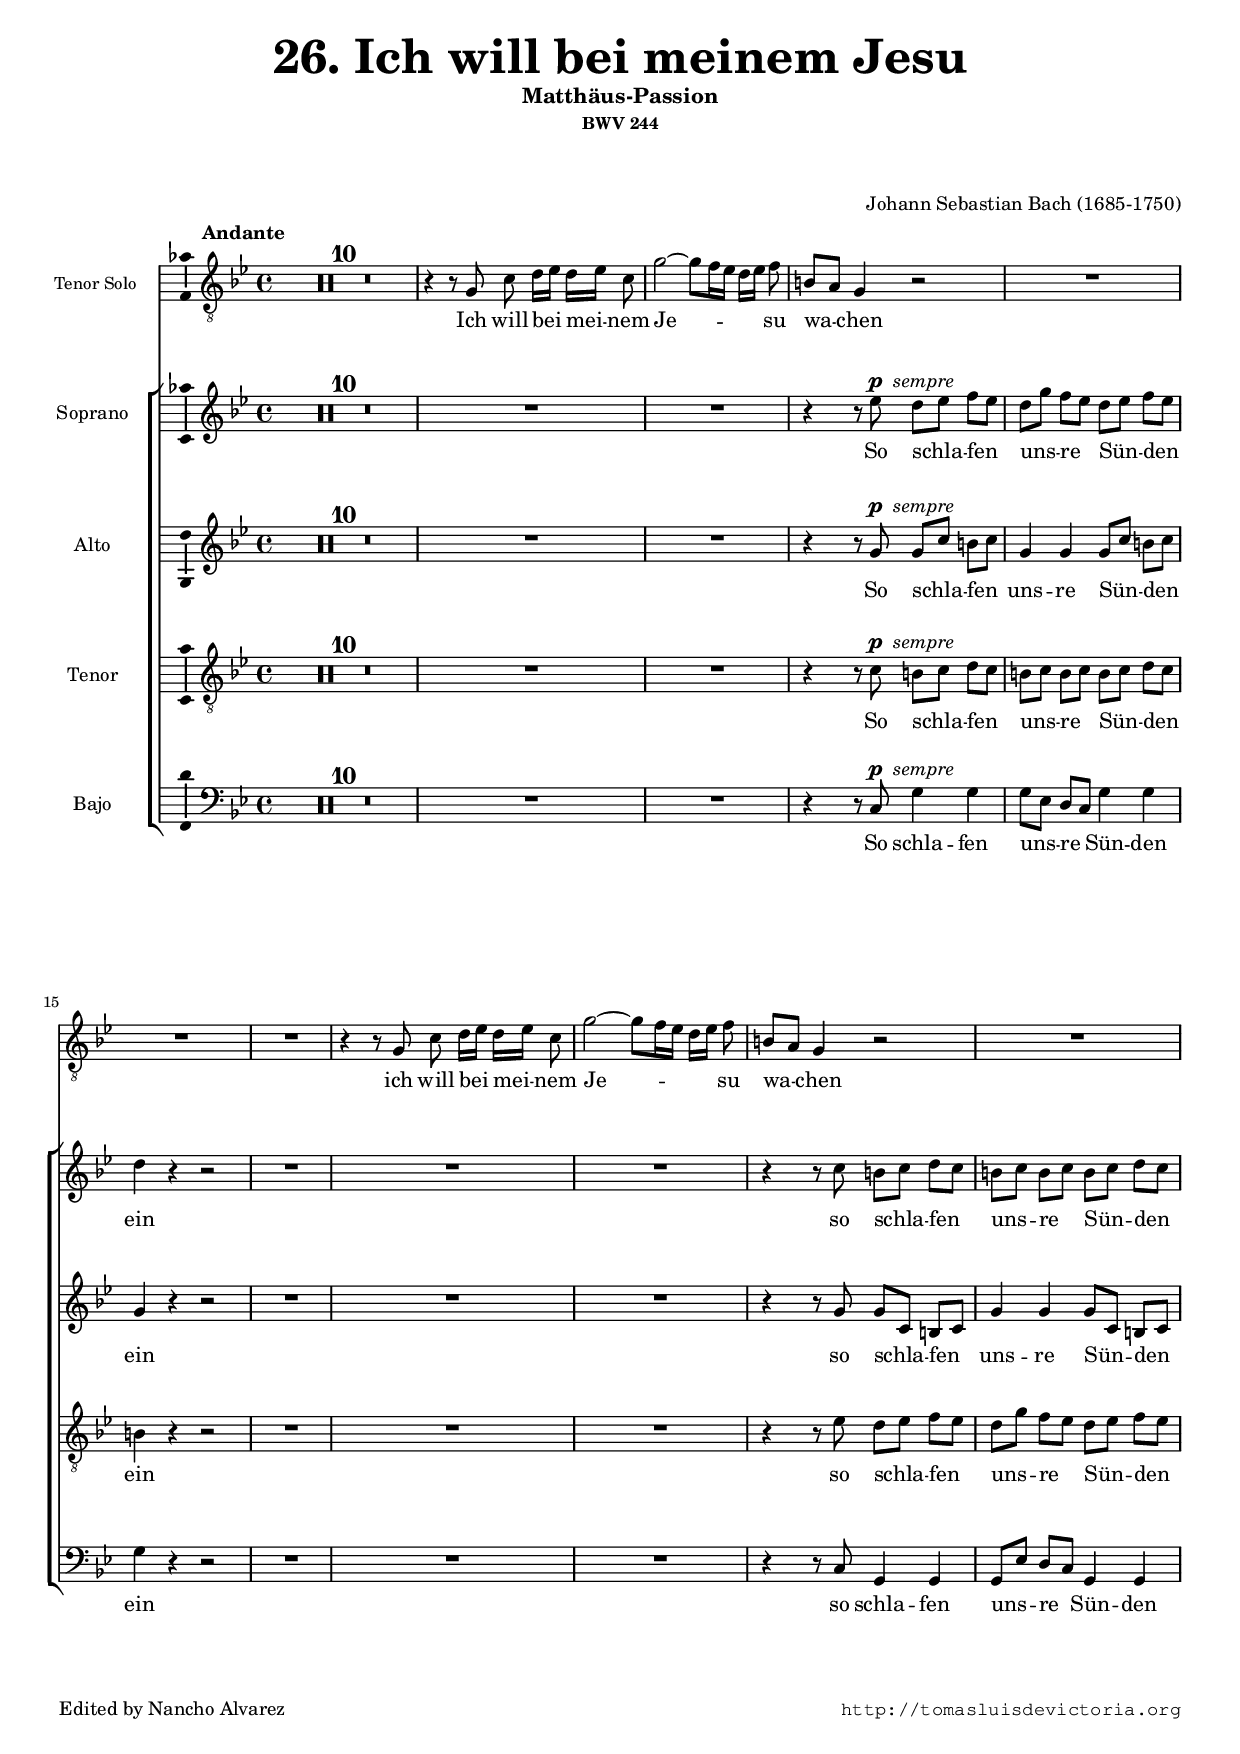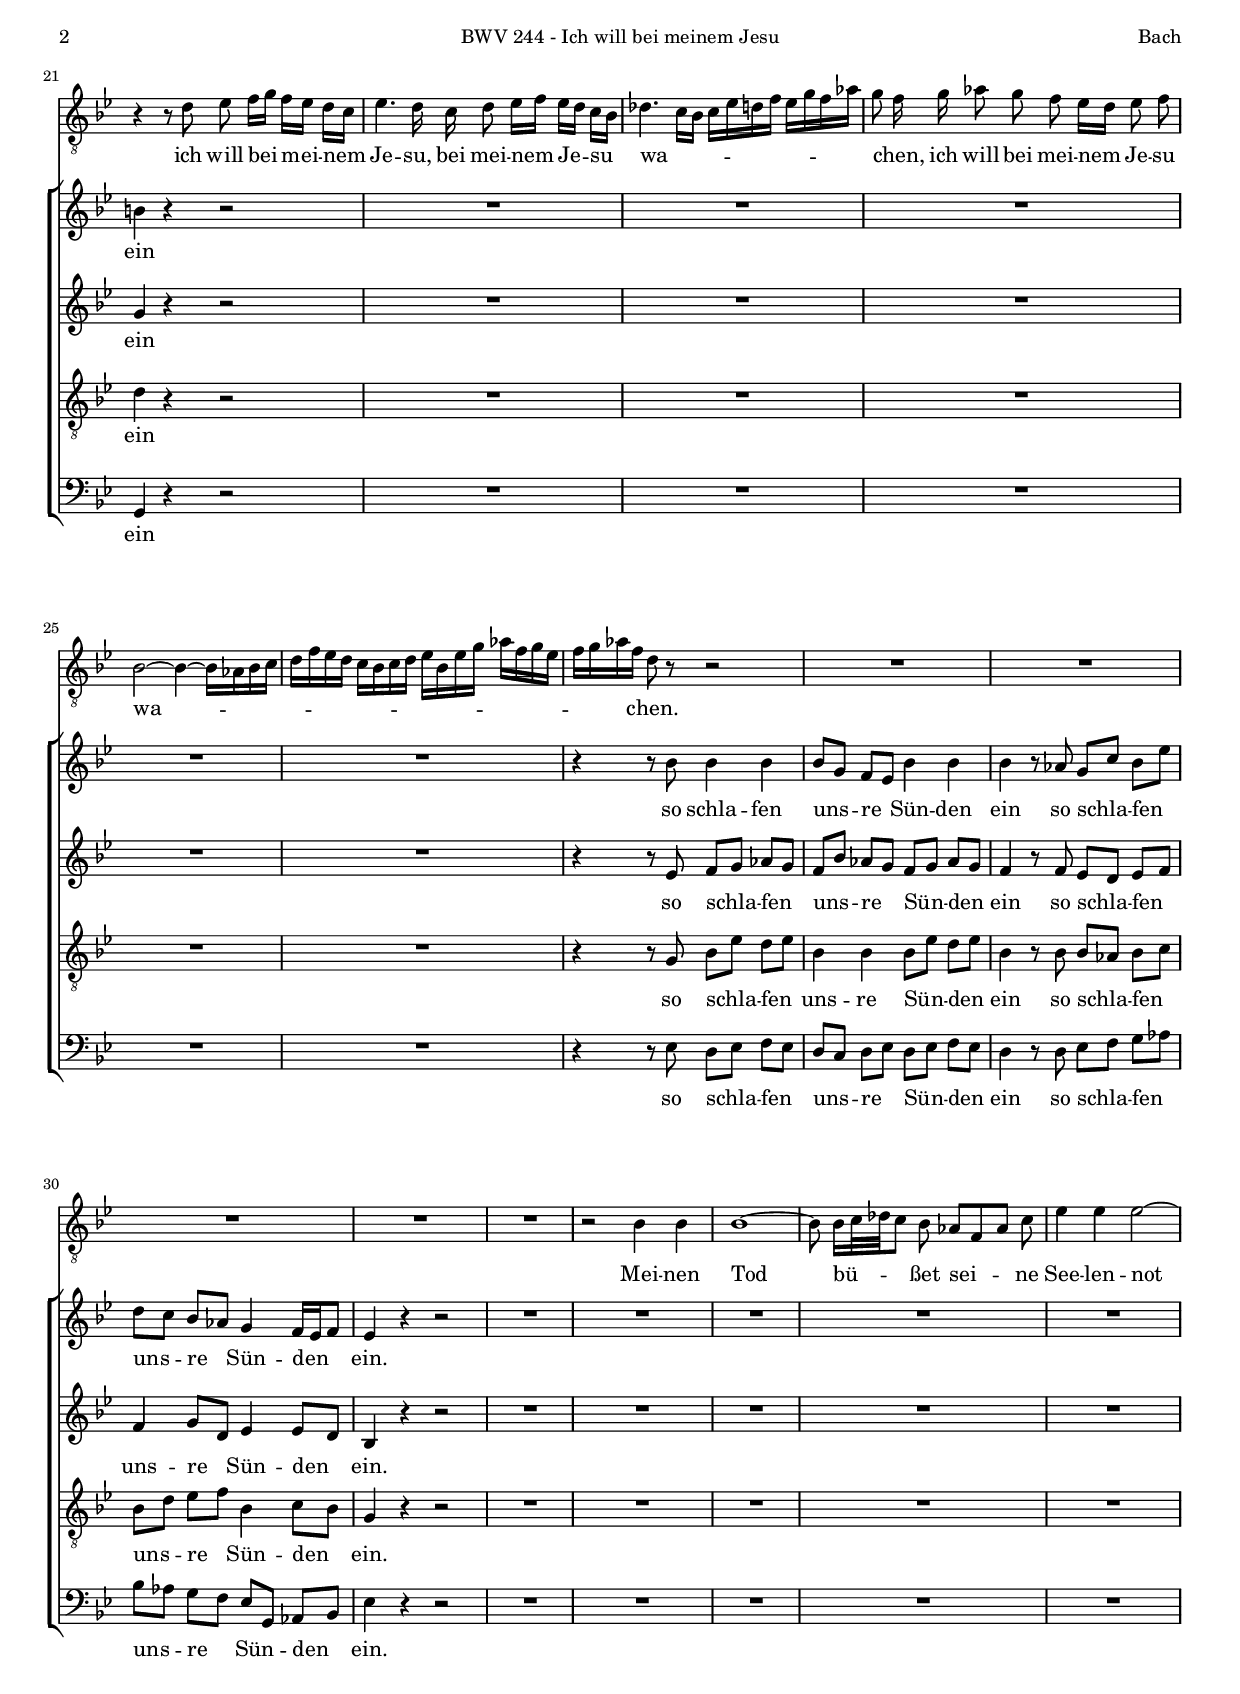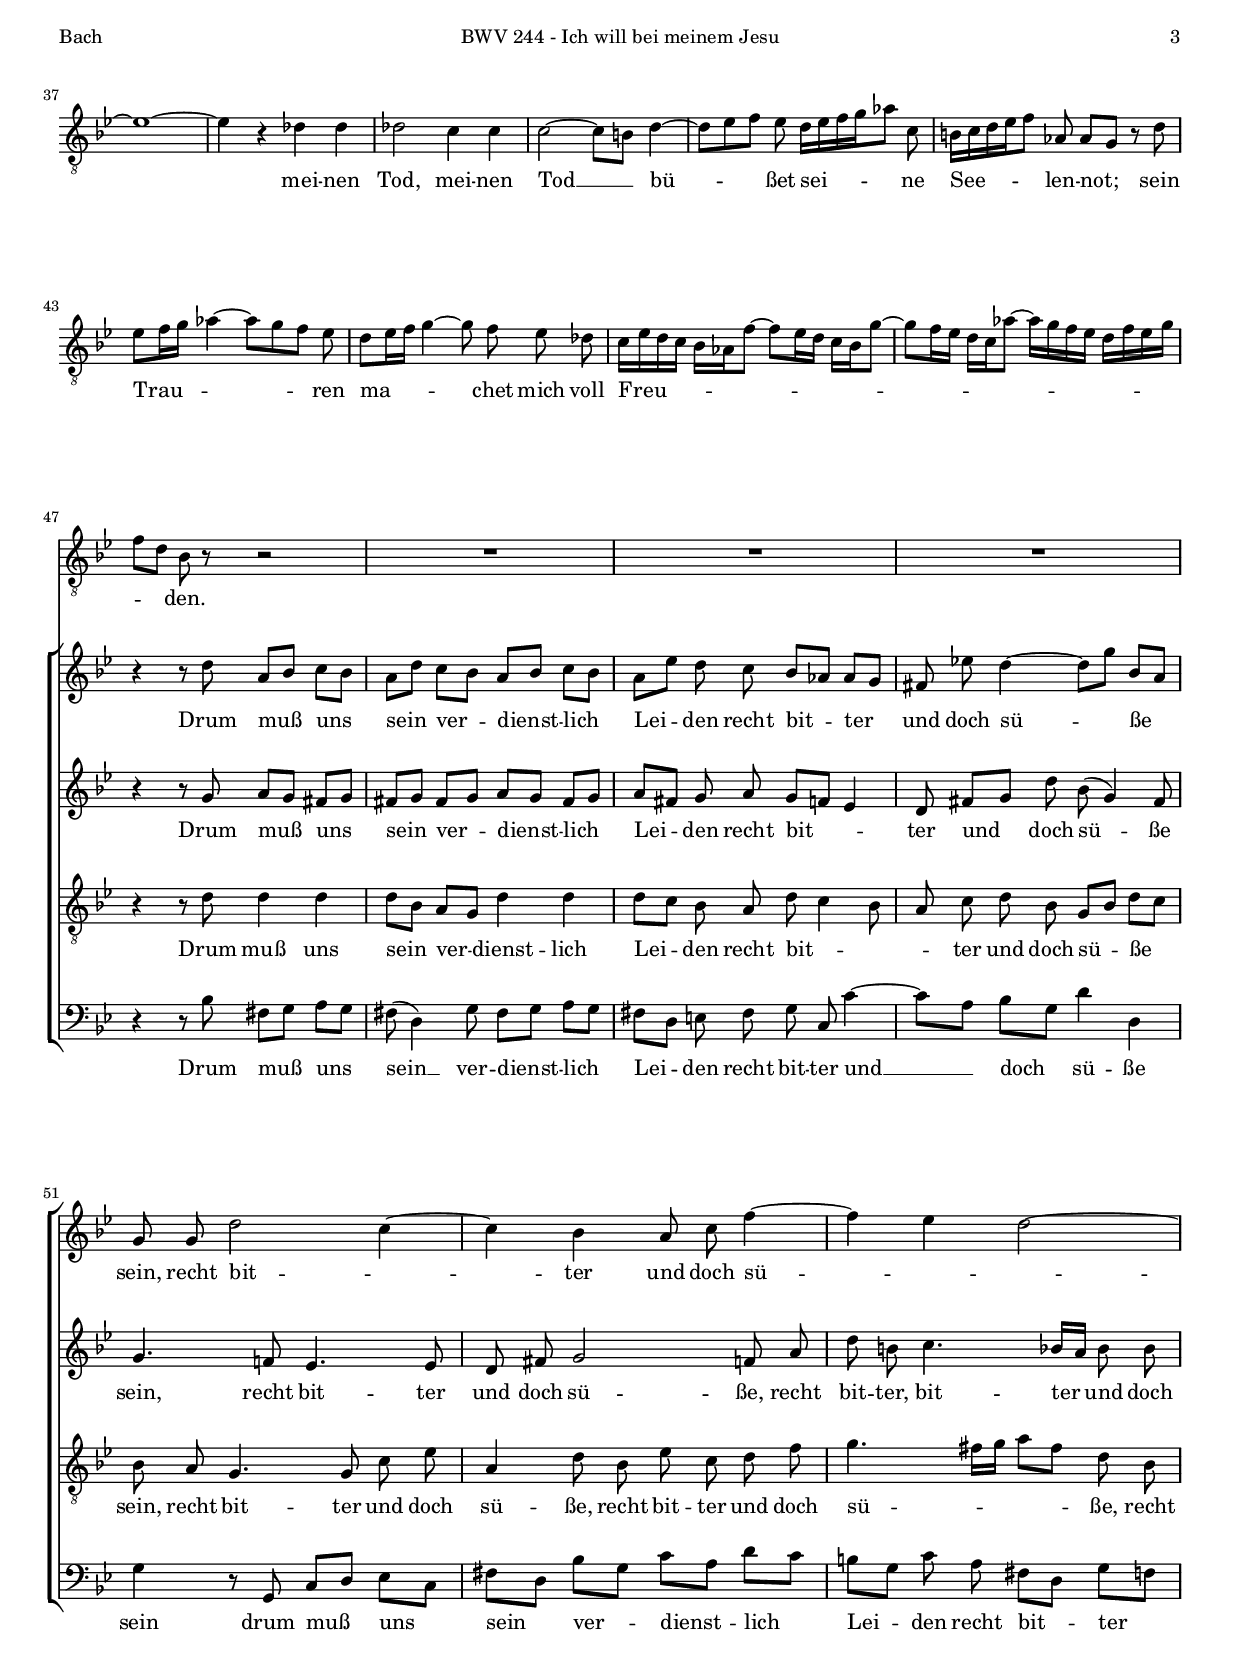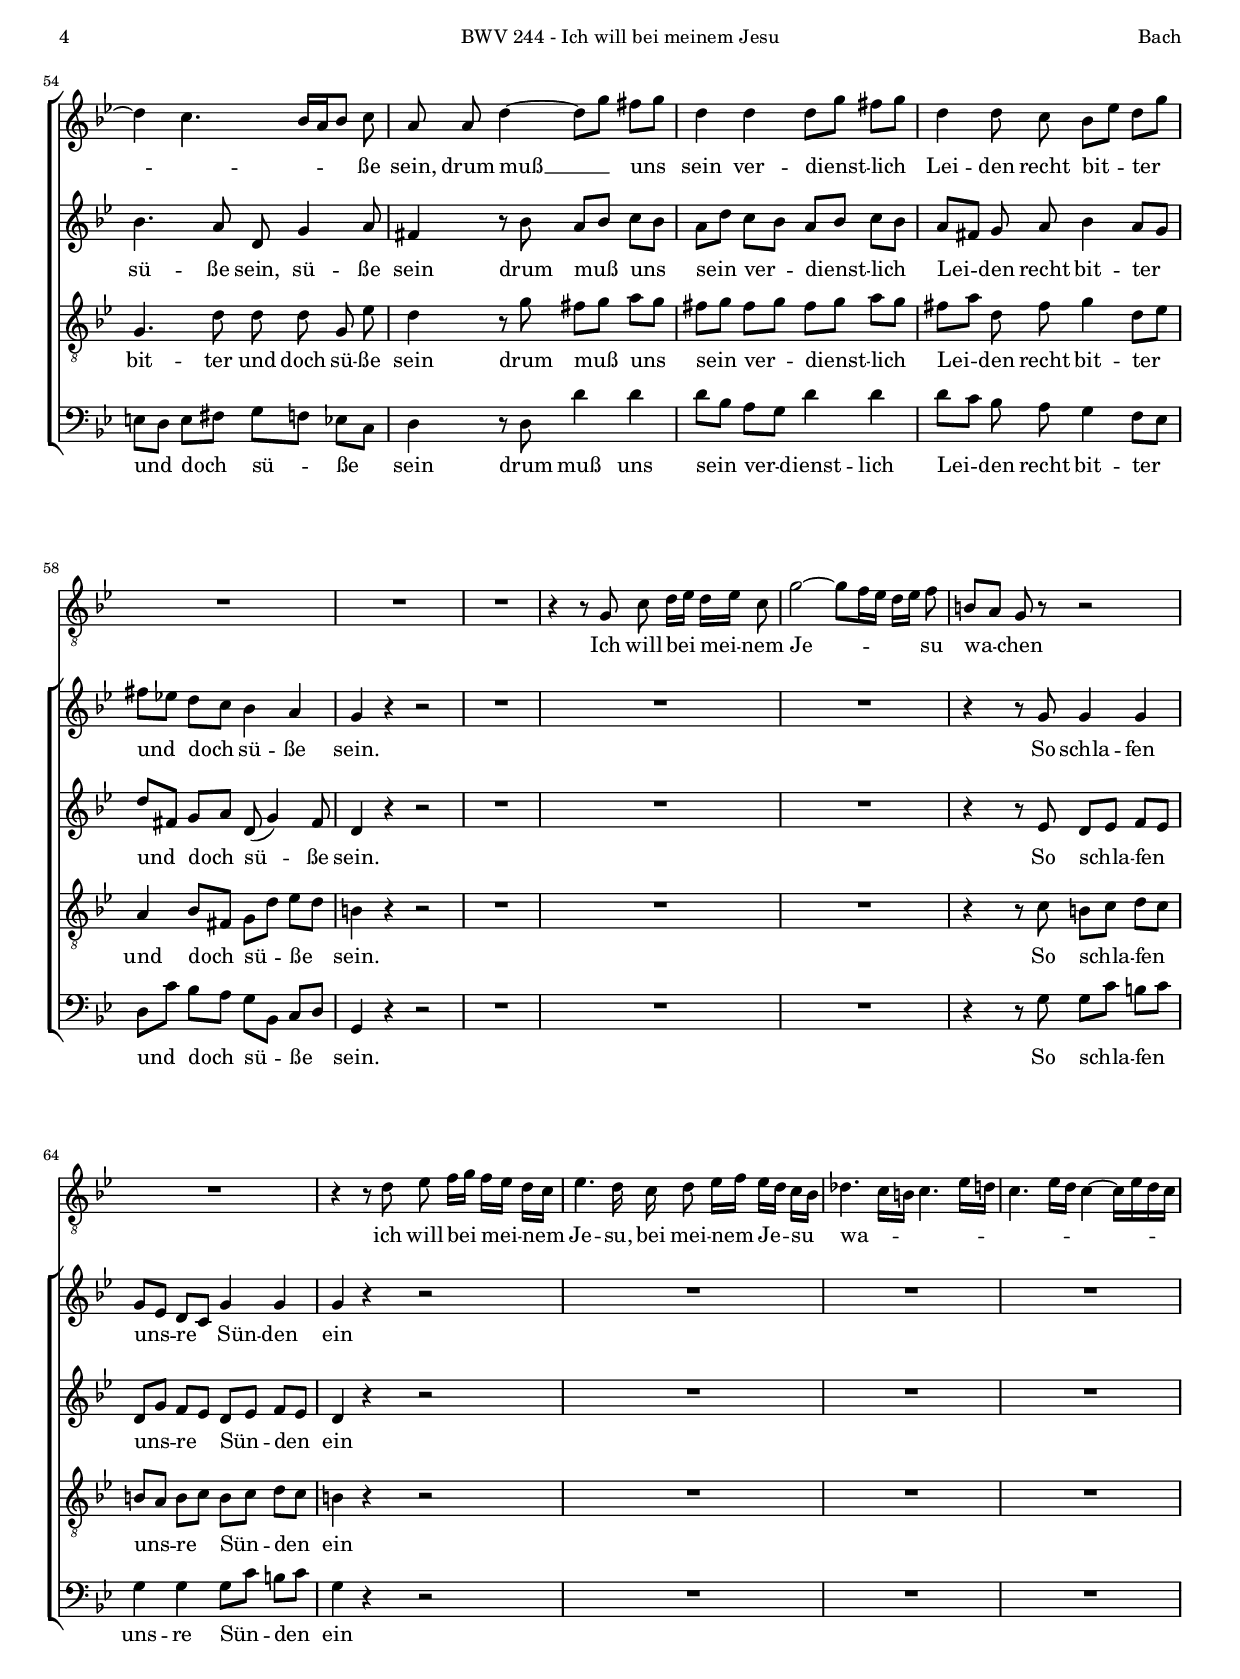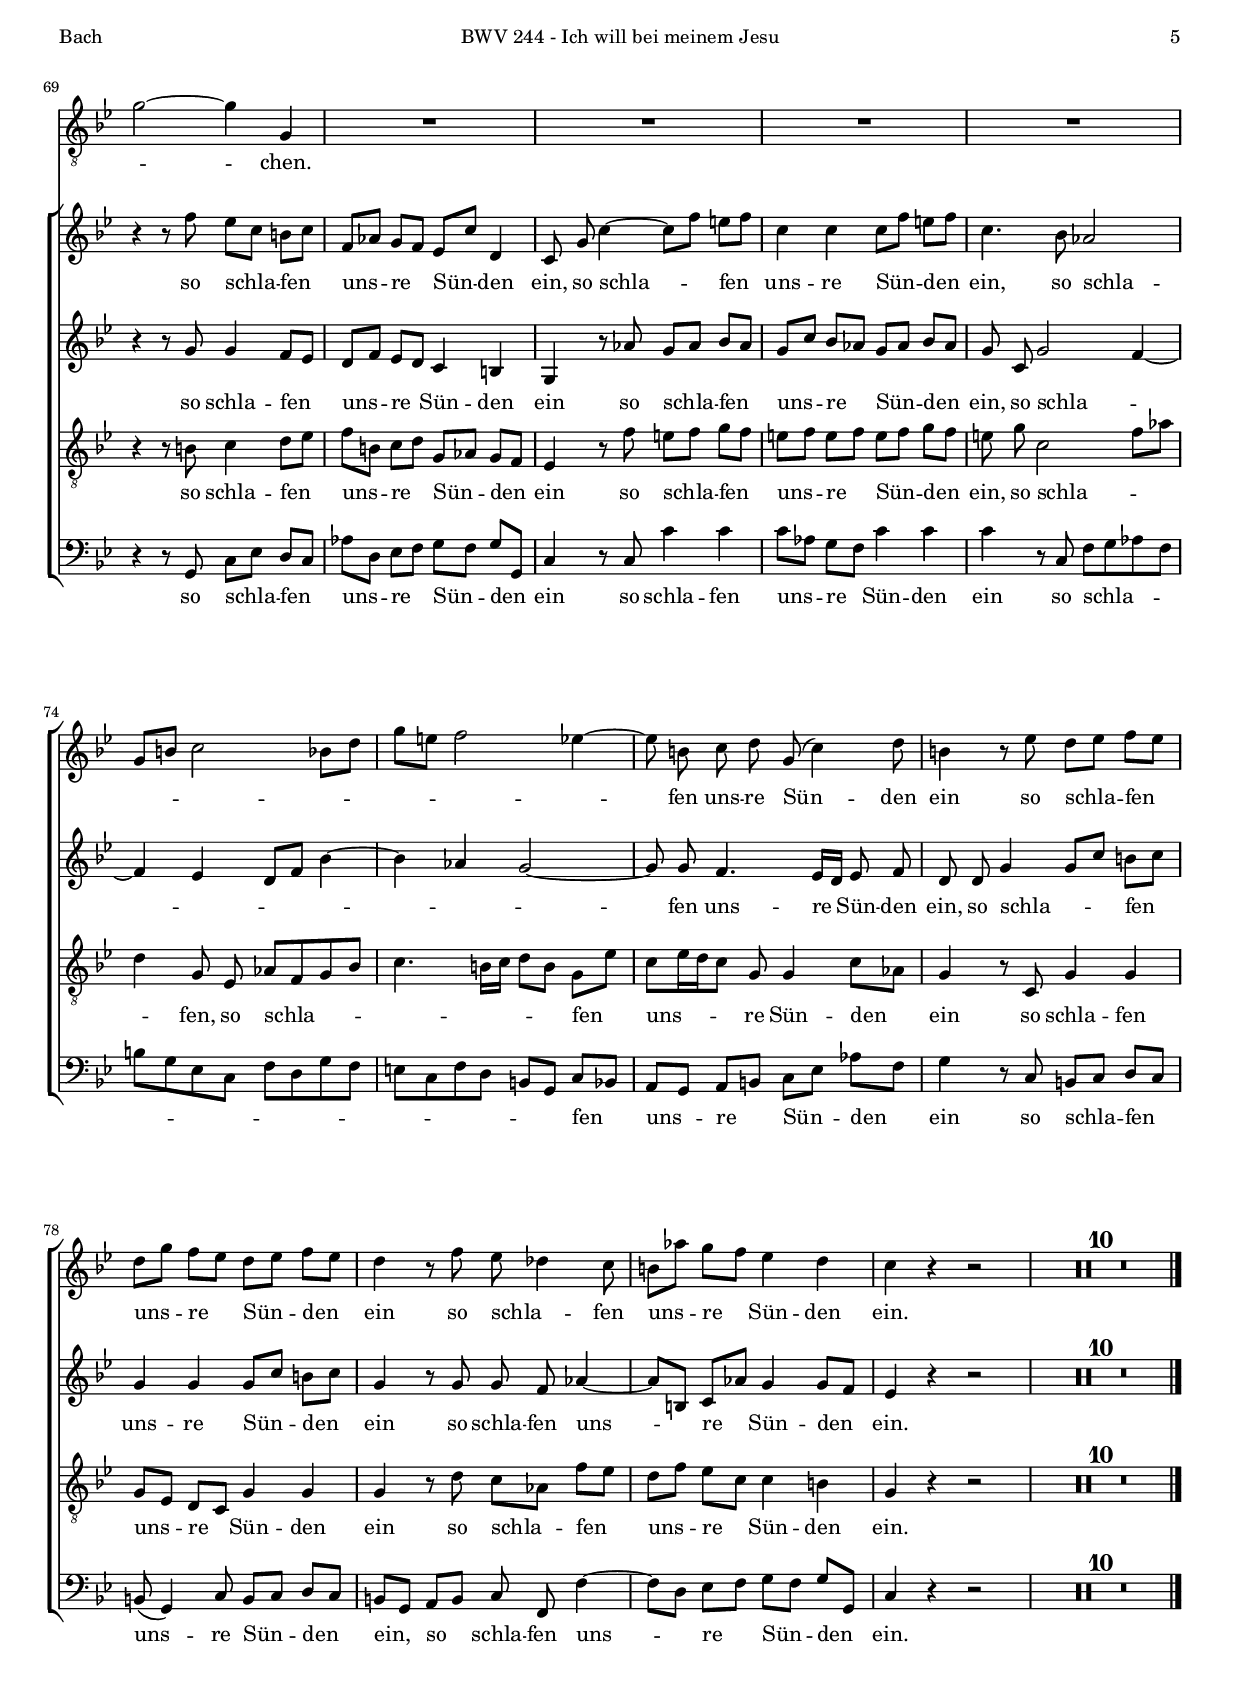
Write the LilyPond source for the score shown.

\version "2.18.0"

#(set-default-paper-size "a4")
#(set-global-staff-size 16.5)
#(ly:set-option 'point-and-click #f)
%mobile -s14.0 -i1.0 -m6

italicas=\override LyricText.font-shape = #'italic
rectas=\override LyricText.font-shape = #'upright
ss=\once \set suggestAccidentals = ##t
mtempo={\tempo 4 = 66}
mt=#(define-music-function (parser location offset) (number?) ; move lyric text
      #{ \once \override LyricText.X-offset = -$offset #})


htitle="BWV 244 - Ich will bei meinem Jesu"
hcomposer="Bach"

\header {
	title=\markup{\fontsize #4 "26. Ich will bei meinem Jesu"}
	subtitle="Matthäus-Passion"
	subsubtitle=\markup{\raise #6 "BWV 244" \vspace #3 }
	composer="Johann Sebastian Bach (1685-1750)"
        pdfauthor=\composer
	%opus="(-)"
	%poet=\markup{}
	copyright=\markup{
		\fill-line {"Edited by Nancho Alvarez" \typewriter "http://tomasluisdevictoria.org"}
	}
%	tagline=""
}

global={
  \compressFullBarRests
  \key bes \major \time 4/4 \skip 1*91 \bar "|."
}

solo=\relative c'{
	\override Score.MetronomeMark.X-offset = #5
	\override Score.MetronomeMark.padding = #3
	\tempo \markup{"Andante"} 4=66
	R1*10
	r4 r8 g c d16[ ees] d[ ees] c8
	g'2 ~ g8[ f16 ees] d[ ees] f8
	b,8[ a] g4 r2
	R1*3
	r4 r8 g c d16[ ees] d[ ees] c8
	g'2 ~ g8[ f16 ees] d[ ees] f8
	b,8[ a] g4 r2
	R1
	r4 r8 d' ees f16[ g] f[ ees] d[ c]
	ees4. d16 c d8 ees16[ f] ees[ d] c[ bes]
	des4. c16[ bes] c[ ees d f] ees[ g f aes]
	g8 f16 g aes8 g f ees16[ d] ees8 f
	bes,2 ~ bes4 ~ bes16[ aes bes c]
	d16[ f ees d] c[ bes c d] ees[ bes ees g] aes[ f g ees]
	f16[ g aes f] d8 r r2
	R1*5
	r2 bes4 bes
	bes1 ~
	bes8 bes16[ c32 des c8] bes aes[ f aes] c
	ees4 ees es2 ~
	ees1 ~
	ees4 r des des
	des2 c4 c
	c2 ~ c8[ b] d4 ~
	d8[ ees f] ees d16[ ees f g aes8] c,
	b16[ c d ees f8] aes,8 aes[ g] r8 d'
	ees8[ f16 g] aes4 ~ aes8[ g f] ees
	d8[ ees16 f] g4 ~ g8 f ees des
	c16[ ees d c] bes[ aes f'8] ~ f8[ ees16 d] c[ bes g'8] ~
	g8[ f16 ees] d[ c aes'8] ~ aes16[ g f ees] d[ f ees g]
	f8[ d] bes8 r r2
	R1*13
	r4 r8 g c d16[ ees] d[ ees] c8
	g'2 ~ g8[ f16 ees] d[ ees] f8
	b,8[ a] g r r2
	R1
	r4 r8 d' ees f16[ g] f[ ees] d[ c]
	ees4. d16 c d8 ees16[ f] ees[ d] c[ bes]
	des4. c16[ b] c4. ees16[ d]
	c4. ees16[ d] c4 ~ c16[ ees d c]
	g'2 ~ g4 g,
	R1*22

}

cantus=\relative c''{
	R1*12
	r4 r8 ees^\markup{\dynamic "p" \italic " sempre"}
	 d8[ ees] f[ ees]
	d[ g] f[ ees] d[ ees] f[ ees]
	d4 r r2
	R1*3
	r4 r8 c b[ c] d[ c]
	b[ c] b[ c] b[ c] d[ c] 
	b4 r r2
	R1*5
	r4 r8 bes bes4 bes
	bes8[ g] f[ ees] bes'4 bes
	bes4 r8 aes g8[ c] bes[ ees]
	d[ c] bes[ aes] g4 f16[ ees f8]
	ees4 r r2
	R1*15
	r4 r8 d' a[ bes] c[ bes]
	a[ d] c[ bes] a[ bes] c[ bes]
	a[ ees'] d c bes[ aes] aes[ g]
	fis8 ees'! d4 ~ d8[ g] bes,[ a]
	g8 g d'2 c4 ~
	c bes a8 c f4 ~
	f4 ees d2 ~
	d4 c4. bes16[ a bes8] c
	a a d4 ~ d8[ g] fis[ g]
	d4 d d8[ g] fis[ g]
	d4 d8 c bes8[ ees] d8[ g]
	fis[ ees!] d[ c] bes4 a
	g4 r r2
	R1*3
	r4 r8 g g4 g
	g8[ ees] d[ c] g'4 g
	g4 r r2
	R1*3
	r4 r8 f' ees[ c] b[ c]
	f,[ aes] g[ f] ees[ c'] d,4
	c8 g' c4 ~ c8[ f] e[ f]
	c4 c c8[ f] e[ f]
	c4. bes8 aes2
	g8[ b] c2 bes8[ d]
	g8[ e] f2 ees4 ~
	ees8 b c d g,( c4) d8
	b4 r8 ees d[ ees] f[ ees]
	d8[ g] f[ ees] d[ ees] f[ ees]
	d4 r8 f ees des4 c8
	b[ aes'] g[ f] ees4 d
	c4 r r2
	R1*10
}

altus=\relative c''{
	R1*12
	r4 r8 g^\markup{\dynamic "p" \italic " sempre"}
	 g8[ c] b[ c]
	g4 g g8[ c] b[ c]
	g4 r r2
	R1*3
	r4 r8 g g8[ c,] b[ c]
	g'4 g g8[ c,] b[ c]
	g'4 r r2
	R1*5
	r4 r8 ees f[ g] aes[ g]
	f[ bes] aes[ g] f[ g] aes[ g]
	f4 r8 f es[ d] ees[ f]
	f4 g8[ d] ees4 ees8[ d]
	bes4 r r2
	R1*15
	r4 r8 g' a[ g] fis[ g]
	fis[ g] fis[ g] a[ g] fis[ g]
	a[ fis] g a g[ f] ees4
	d8 fis8[ g] d' bes( g4) fis8
	g4. f!8 ees4. ees8
	d fis g2 f8 a
	d8 b c4. bes16[ a] bes8 bes
	bes4. a8 d,8 g4 a8
	fis4 r8 bes a[ bes] c[ bes]
	a[ d] c[ bes] a[ bes] c[ bes]
	a[ fis] g a bes4 a8[ g]
	d'[ fis,] g[ a] d,8( g4) fis8
	d4 r r2
	R1*3
	r4 r8 ees d[ ees] f[ ees]
	d[ g] f[ ees] d[ es] f[ es]
	d4 r r2
	R1*3
	r4 r8 g g4 f8[ ees]
	d[ f] ees[ d] c4 b
	g4 r8 aes' g8[ aes] bes[ aes]
	g[ c] bes[ aes] g[ aes] bes[ aes]
	g8 c, g'2 f4 ~
	f ees d8[ f] bes4 ~
	bes4 aes g2 ~
	g8 g f4. ees16[ d] ees8 f
	d d g4 g8[ c] b[ c]
	g4 g g8[ c] b[ c]
	g4 r8 g g f aes4 ~
	aes8[ b,] c[ aes'] g4 g8[ f]
	ees4 r r2
	R1*10
}

tenor=\relative c'{
	R1*12
	r4 r8 c^\markup{\dynamic "p" \italic " sempre"}
	 b8[ c] d[ c]
	b[ c] b[ c] b[ c] d[ c] 
	b4 r r2
	R1*3
	r4 r8 ees d[ ees] f[ ees]
	d[ g] f[ ees] d[ ees] f[ es]
	d4 r r2
	R1*5
	r4 r8 g, bes[ ees] d[ ees]
	bes4 bes bes8[ es] d[ es]
	bes4 r8 bes bes[ aes] bes[ c]
	bes[ d] ees[ f] bes,4 c8[ bes]
	g4 r r2
	R1*15
	r4 r8 d' d4 d
	d8[ bes] a[ g] d'4 d
	d8[ c] bes8 a d c4 bes8
	a8 c d bes g8[ bes] d[ c]
	bes a g4. g8 c ees
	a,4 d8 bes ees c d f
	g4. fis16[ g] a8[ fis] d8 bes
	g4. d'8 d d g, ees'
	d4 r8 g fis[ g] a[ g]
	fis[ g] fis[ g] fis[ g] a[ g]
	fis[ a] d,8 fis g4 d8[ ees]
	a,4 bes8[ fis] g8[ d'] ees[ d]
	b4 r r2
	R1*3
	r4 r8 c b[ c] d[ c]
	b[ a] b[ c] b[ c] d[ c]
	b4 r r2
	R1*3
	r4 r8 b8 c4 d8[ ees]
	f[ b,] c[ d] g,[ aes] g[ f]
	ees4 r8 f' e[ f] g[ f]
	e[ f] e[ f] e[ f] g[ f]
	e g c,2 f8[ aes]
	d,4 g,8 ees aes8[ f g bes]
	c4. b16[ c] d8[ b] g[ ees']
	c[ ees16 d c8] g8 g4 c8[ aes]
	g4 r8 c, g'4 g
	g8[ ees] d[ c] g'4 g
	g r8 d' c[ aes] f'[ ees]
	d[ f] ees[ c] c4 b
	g4 r r2
	R1*10
}

bassus=\relative c{
	R1*12
	r4 r8 c^\markup{\dynamic "p" \italic " sempre"}
	 g'4 g
	g8[ ees] d[ c] g'4 g
	g4 r r2
	R1*3
	r4 r8 c, g4 g
	g8[ ees'] d[ c] g4 g
	g4 r r2
	R1*5
	r4 r8 ees' d[ ees] f[ ees]
	d[ c] d[ ees] d[ ees] f[ ees]
	d4 r8 d ees[ f] g[ aes]
	bes[ aes] g[ f] ees[ g,] aes[ bes]
	ees4 r r2
	R1*15
	r4 r8 bes' fis[ g] a[ g]
	fis( d4) g8 fis[ g] a[ g]
	fis[ d] e fis g c, c'4 ~
	c8[ a] bes[ g] d'4 d,
	g4 r8 g, c[ d] ees[ c]
	fis[ d] bes'[ g] c[ a] d[ c]
	b[ g] c a fis[ d] g[ f]
	e8[ d] e[ fis] g[ f] ees[ c]
	d4 r8 d d'4 d
	d8[ bes] a[ g] d'4 d
	d8[ c] bes a g4 f8[ ees]
	d[ c'] bes[ a] g[ bes,] c[ d]
	g,4 r r2
	R1*3
	r4 r8 g' g8[ c] b[ c]
	g4 g g8[ c] b[ c]
	g4 r r2
	R1*3
	r4 r8 g, c[ ees] d[ c]
	aes'[ d,] ees[ f] g[ f] g[ g,]
	c4 r8 c c'4 c
	c8[ aes] g[ f] c'4 c
	c4 r8 c, f8[ g aes f]
	b[ g ees c] f[ d g f]
	e8[ c f d] b[ g] c[ bes]
	a[ g] a[ b] c[ ees] aes[ f]
	g4 r8 c, b[ c] d[ c]
	b8( g4) c8 b[ c] d[ c]
	b[ g] a[ b] c8 f, f'4 ~
	f8[ d] ees[ f] g[ f] g[ g,]
	c4 r r2
	R1*10
}

textosolo=\lyricmode{
Ich will bei mei -- nem Je -- _ su wa -- chen
ich will bei mei -- nem Je -- _ su wa -- chen
ich will bei mei -- nem Je -- su,
bei mei -- nem Je -- su wa -- _ _ _ _ chen,
ich will bei mei -- nem Je -- su wa -- _ _ _ _ _ chen.

Mei -- nen Tod
bü -- ßet sei -- ne See -- len -- not
mei -- nen Tod,
mei -- nen Tod __
bü -- ßet sei -- ne See -- len -- not;
sein Trau -- _ ren ma -- _ chet mich voll Freu -- _ _ _ _ _ den. 

Ich will bei mei -- nem Je -- _ su wa -- chen
ich will bei mei -- nem Je -- su,
bei mei -- nem Je -- su wa -- _ _ _ _ _ _ _ chen.
}

textocantus=\lyricmode{
So schla -- fen uns -- re Sün -- den ein
so schla -- fen uns -- re Sün -- den ein
so schla -- fen uns -- re Sün -- den ein
so schla -- fen uns -- re Sün -- den ein. 
Drum muß uns sein ver -- dienst -- lich Lei -- den
recht bit -- ter und doch sü -- ße sein,
recht bit -- _ ter und doch sü -- _ _ _ _ ße sein,
drum muß __ uns sein ver -- dienst -- lich Lei -- den
recht bit -- ter und doch sü -- ße sein.
So schla -- fen uns -- re \mt #.3 Sün -- den ein
so schla -- fen uns -- re Sün -- den ein,
so schla -- fen uns -- re Sün -- den ein,
so schla -- _ _ _ _ _ _ fen uns -- re Sün -- den ein
so schla -- fen uns -- re Sün -- den ein
so schla -- _ fen uns -- re Sün -- den ein.
}

textoaltus=\lyricmode{
So schla -- fen uns -- re Sün -- den ein
so schla -- fen uns -- re Sün -- den ein
so schla -- fen uns -- re Sün -- den ein
so schla -- fen uns -- re Sün -- den ein. 
Drum muß uns sein ver -- dienst -- lich Lei -- den
recht bit -- _ ter und doch sü -- ße sein,
recht bit -- ter und doch sü -- ße,
recht bit -- ter, bit -- ter und doch sü -- ße sein,
sü -- ße sein
drum muß uns sein ver -- dienst -- lich Lei -- den
recht bit -- ter und doch sü -- ße sein.
So schla -- fen uns -- re Sün -- den ein
so schla -- fen uns -- re Sün -- den ein
so schla -- fen uns -- re Sün -- den ein,
so schla -- _ _ _ _ _ _ fen uns -- re Sün -- den ein,
so schla -- _ fen uns -- re Sün -- den ein
so schla -- fen uns -- re Sün -- den ein.
}

textotenor=\lyricmode{
So schla -- fen uns -- re Sün -- den ein
so schla -- fen uns -- re Sün -- den ein
so schla -- fen uns -- re Sün -- den ein
so schla -- fen uns -- re Sün -- den ein. 
Drum muß uns sein ver -- dienst -- lich Lei -- den
recht bit -- _ _ _ ter und doch sü -- ße sein,
recht bit -- ter und doch sü -- ße,
recht bit -- ter und doch sü -- _ _ ße,
recht bit -- ter und doch sü -- ße sein
drum muß uns sein ver -- dienst -- lich Lei -- den
recht bit -- ter und doch sü -- ße sein.
So schla -- fen uns -- re Sün -- den ein
so schla -- fen uns -- re Sün -- den ein
so schla -- fen uns -- re Sün -- den ein,
so schla -- _ _ fen,
so schla -- _ _ _ fen uns -- re Sün -- den ein
so schla -- fen uns -- re Sün -- den ein
so schla -- fen uns -- re Sün -- den ein.
}

textobassus=\lyricmode{
So schla -- fen uns -- re Sün -- den ein
so schla -- fen uns -- re Sün -- den ein
so schla -- fen uns -- re Sün -- den ein
so schla -- fen uns -- re \mt #.7 Sün -- den ein. 
Drum muß uns sein __ ver -- dienst -- lich Lei -- den
recht bit -- ter und __ doch sü -- ße sein
drum muß uns sein ver -- dienst -- lich Lei -- den
recht bit -- ter und doch sü -- ße sein
drum muß uns sein ver -- dienst -- lich Lei -- den
recht bit -- ter und doch sü -- ße sein.
So schla -- fen uns -- re Sün -- den ein
so schla -- fen uns -- re Sün -- den ein
so schla -- fen uns -- re Sün -- den ein
so schla -- _ _ _ _ fen uns -- re Sün -- den ein
so schla -- fen uns -- re Sün -- den ein,
so schla -- fen uns -- re Sün -- den ein.
}



\score {\transpose c' c'{
<<
	\new Staff <<\global
	\new Voice="v5" {
		\set Staff.instrumentName=\markup{\smaller "Tenor Solo"}
		\clef "G_8"
		\solo }
	\new Lyrics \lyricsto "v5" {\textosolo }
	>>

\new ChoirStaff<<

	\new Staff <<\global
	\new Voice="v1" {
		\set Staff.instrumentName="Soprano "
		\clef "treble"
		\cantus }
	\new Lyrics \lyricsto "v1" {\textocantus }
	>>

	\new Staff <<\global
	\new Voice="v2" {
		\set Staff.instrumentName="Alto "
		\clef "treble"
		\altus }
	\new Lyrics \lyricsto "v2" {\textoaltus }
	>>
	
	\new Staff <<\global
	\new Voice="v3" {
		\set Staff.instrumentName="Tenor "
		\clef "G_8"
		\tenor }
	\new Lyrics \lyricsto "v3" {\textotenor }
	>>

	\new Staff <<\global
	\new Voice="v4" {
		\set Staff.instrumentName="Bajo "
		\clef "bass"
		\bassus }
	\new Lyrics \lyricsto "v4" {\textobassus }
	>>
	
>>
>>
	} % transpose

\layout{ 
	\context {\Lyrics 
		\override VerticalAxisGroup.staff-affinity = #UP
		\override VerticalAxisGroup.nonstaff-relatedstaff-spacing =
			#'((basic-distance . 0) (minimum-distance . 0) (padding . 1))
		\override LyricText.font-size = #1.2
		\override LyricHyphen.minimum-distance = #0.5
	}
	\context {\Score 
		tempoHideNote = ##t
		\override BarNumber.padding = #2 
	}
	\context {\Voice 
		%melismaBusyProperties = #'()
		autoBeaming = ##f
	}
	\context {\Staff 
                \RemoveEmptyStaves %notablet
                %\override VerticalAxisGroup.remove-first = ##t
		\override VerticalAxisGroup.staff-staff-spacing =
			#'((basic-distance . 11) (minimum-distance . 0) (padding . 1))
		\consists Ambitus_engraver 
		\override LigatureBracket.padding = #1
	}
}

%\midi { \mtempo }

}


\paper{
	evenHeaderMarkup=\markup  \fill-line { \fromproperty #'page:page-number-string \htitle \hcomposer }
	oddHeaderMarkup= \markup  \fill-line { \on-the-fly #not-first-page \hcomposer \on-the-fly #not-first-page \htitle \on-the-fly #not-first-page \fromproperty #'page:page-number-string }
	%system-count=17
	%page-count = 8
	ragged-last-bottom = ##f
	indent=1.7\cm
	system-system-spacing =
	#'((basic-distance . 20) (minimum-distance . 0) (padding . 5))
	top-system-spacing = % header
	#'((basic-distance . 10) (minimum-distance . 0) (padding . 0))
	last-bottom-spacing = % footer
	#'((basic-distance . 13) (minimum-distance . 0) (padding . 0))
	markup-system-spacing.padding = #1.5
}
